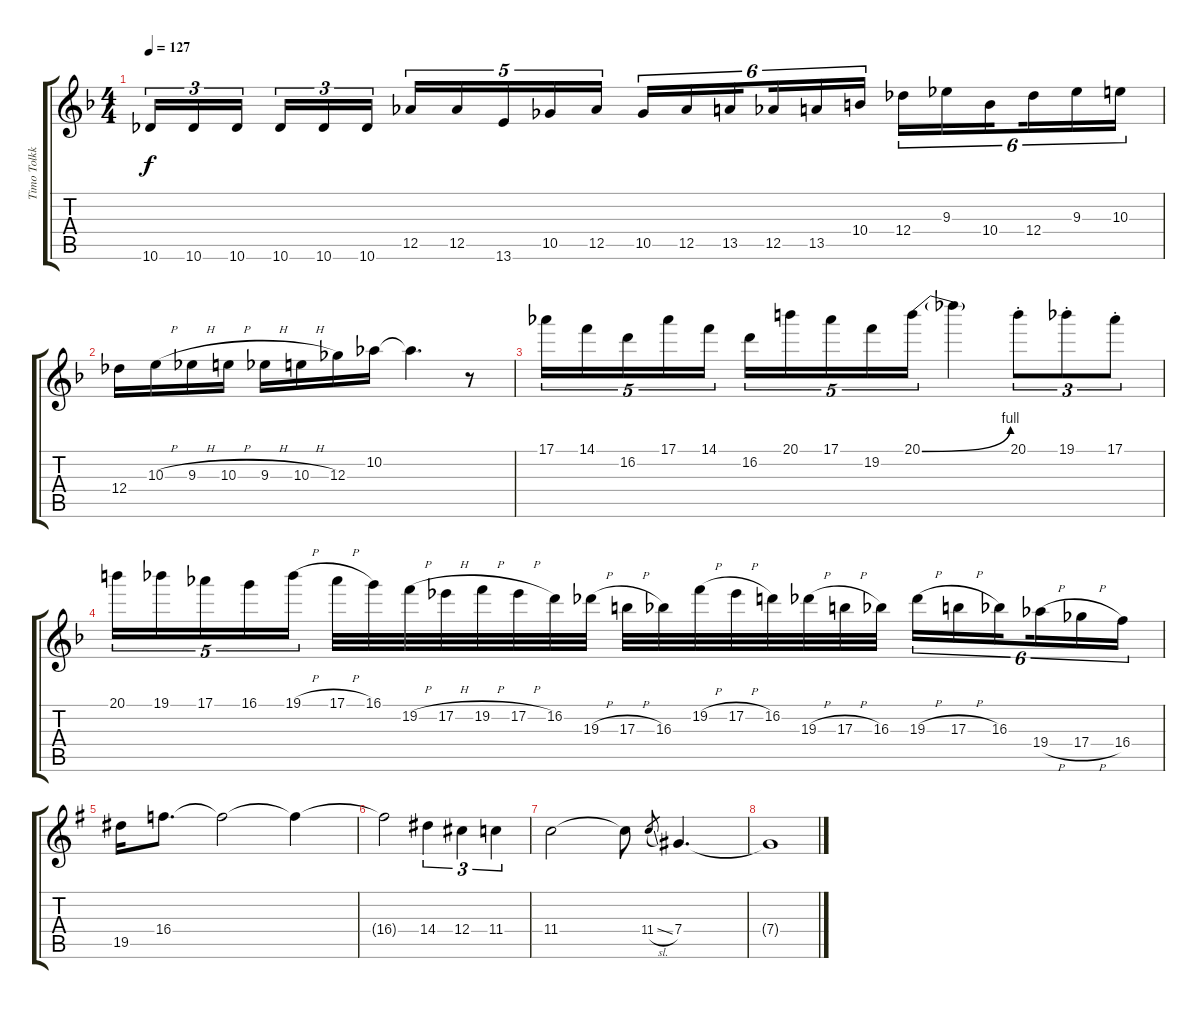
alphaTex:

\track ("Timo Tolkki II" "Timo Tolkk") {instrument distortionguitar}
\staff {score tabs}
\tuning (Eb4 Bb3 Gb3 Db3 Ab2 Eb2) {hide}
\ts (4 4)
\tempo 127
\clef g2
\ks f
10.6.16{tu (3 2) dy f} 10.6.16{tu (3 2)} 10.6.16{tu (3 2) beam splitsecondary} 10.6.16{tu (3 2)} 10.6.16{tu (3 2)} 10.6.16{tu (3 2)} 12.5.16{tu (5 4)} 12.5.16{tu (5 4)} 13.6.16{tu (5 4)} 10.5.16{tu (5 4)} 12.5.16{tu (5 4)} 10.5.16{tu (6 4)} 12.5.16{tu (6 4)} 13.5.16{tu (6 4) beam splitsecondary} 12.5.16{tu (6 4)} 13.5.16{tu (6 4)} 10.4.16{tu (6 4)} 12.4.16{tu (6 4)} 9.3.16{tu (6 4)} 10.4.16{tu (6 4) beam splitsecondary} 12.4.16{tu (6 4)} 9.3.16{tu (6 4)} 10.3.16{tu (6 4)} |
12.4.16 10.3{h}.16 9.3{h}.16 10.3{h}.16 9.3{h}.16 10.3{h}.16 12.3.16 10.2.16 10.2{t}.4{d} r.8 |
17.1.16{tu (5 4)} 14.1.16{tu (5 4)} 16.2.16{tu (5 4)} 17.1.16{tu (5 4)} 14.1.16{tu (5 4)} 16.2.16{tu (5 4)} 20.1.16{tu (5 4)} 17.1.16{tu (5 4)} 19.2.16{tu (5 4)} 20.1{be (bend 0 0 60 4)}.16{tu (5 4)} 20.1{t}.4 20.1{st}.8{tu (3 2)} 19.1{st}.8{tu (3 2)} 17.1{st}.8{tu (3 2)} |
20.1.16{tu (5 4)} 19.1.16{tu (5 4)} 17.1.16{tu (5 4)} 16.1.16{tu (5 4)} 19.1{h}.16{tu (5 4)} 17.1{h}.32 16.1.32 19.2{h}.32 17.2{h}.32 19.2{h}.32 17.2{h}.32 16.2.32 19.3{h}.32 17.3{h}.32 16.3.32 19.2{h}.32 17.2{h}.32 16.2.32 19.3{h}.32 17.3{h}.32 16.3.32 19.3{h}.16{tu (6 4)} 17.3{h}.16{tu (6 4)} 16.3.16{tu (6 4) beam splitsecondary} 19.4{h}.16{tu (6 4)} 17.4{h}.16{tu (6 4)} 16.4.16{tu (6 4)} |
\ks g
19.5.16 16.4.8{d} 16.4{t}.2 16.4{t}.4 |
16.4{t}.2 14.4.4{tu (3 2)} 12.4.4{tu (3 2)} 11.4.4{tu (3 2)} |
11.4.2 11.4{t}.8 11.4{sl}.8{gr} 7.4.4{d} |
7.4{t}.1
